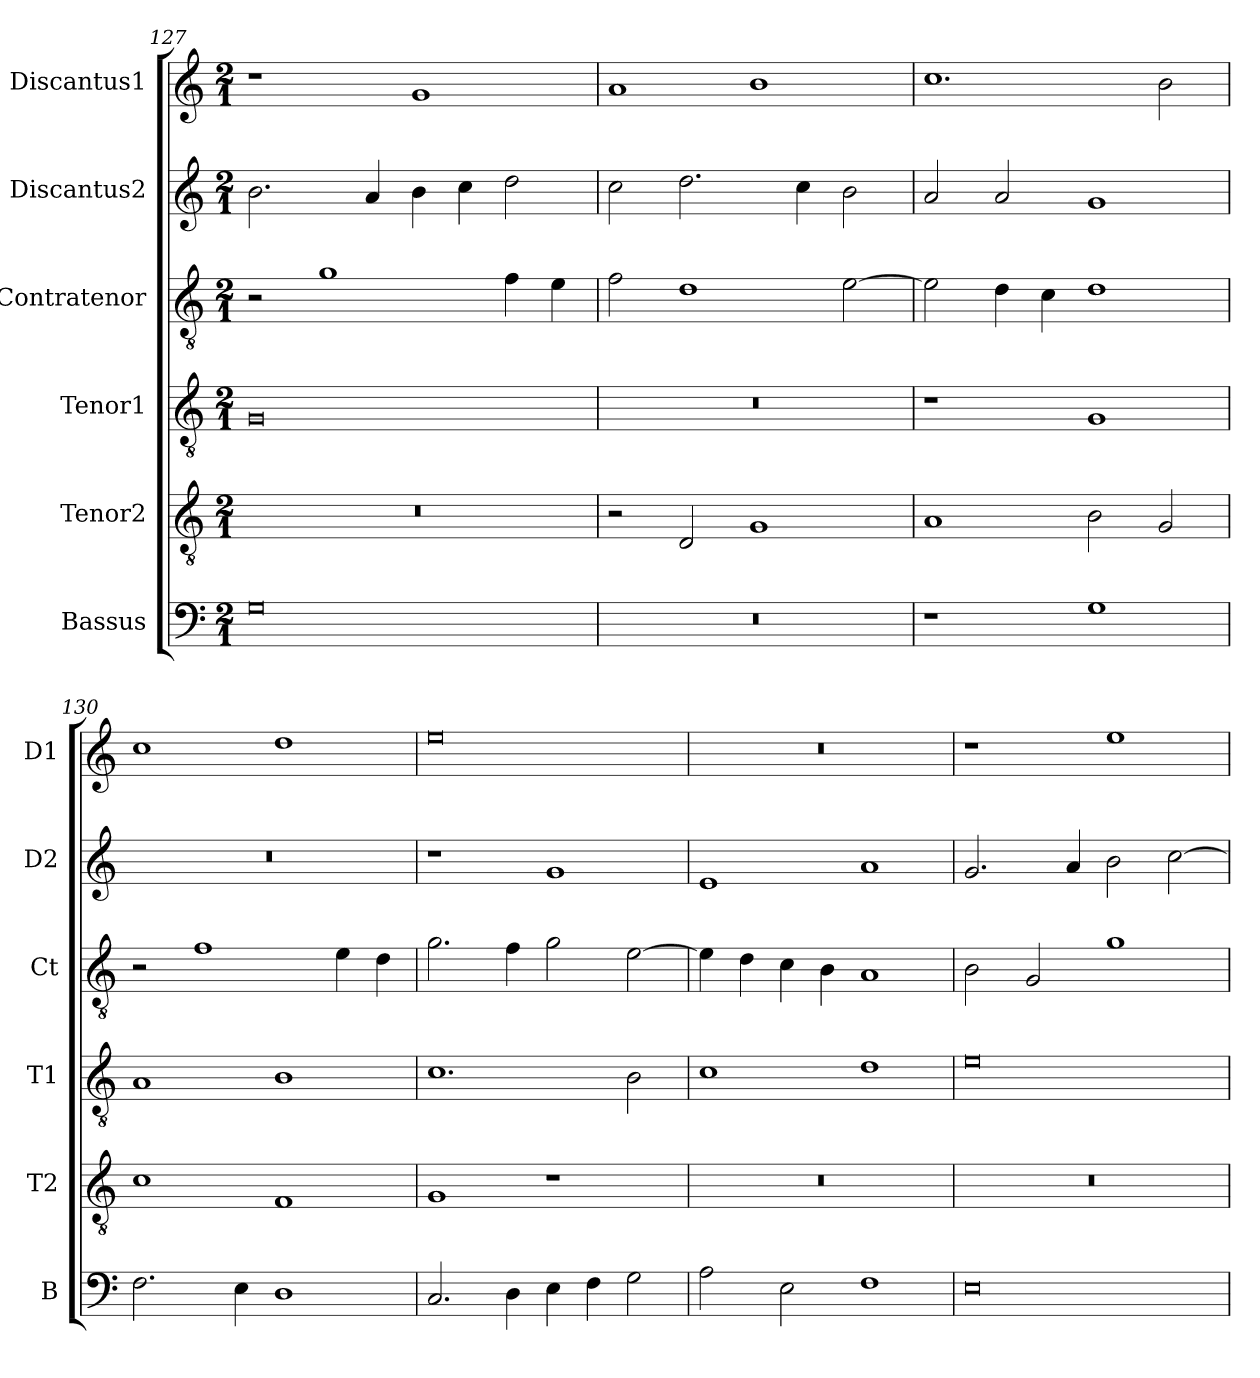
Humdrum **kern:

**kern	**kern	**kern	**kern	**kern	**kern
*part6	*part5	*part4	*part3	*part2	*part1
*staff6	*staff5	*staff4	*staff3	*staff2	*staff1
*I"Bassus	*I"Tenor2	*I"Tenor1	*I"Contratenor	*I"Discantus2	*I"Discantus1
*I'B	*I'T2	*I'T1	*I'Ct	*I'D2	*I'D1
*clefF4	*clefGv2	*clefGv2	*clefGv2	*clefG2	*clefG2
*k[]	*k[]	*k[]	*k[]	*k[]	*k[]
*M2/1	*M2/1	*M2/1	*M2/1	*M2/1	*M2/1
=127	=127	=127	=127	=127	=127
0G	0r	0G	2r	2.b\	1r
.	.	.	1g	.	.
.	.	.	.	4a/	.
.	.	.	.	4b\	1g
.	.	.	.	4cc\	.
.	.	.	4f\	2dd\	.
.	.	.	4e\	.	.
=128	=128	=128	=128	=128	=128
0r	2r	0r	2f\	2cc\	1a
.	2D/	.	1d	2.dd\	.
.	1G	.	.	.	1b
.	.	.	.	4cc\	.
.	.	.	[2e\	2b\	.
=129	=129	=129	=129	=129	=129
1r	1A	1r	2e\]	2a/	1.cc
.	.	.	4d\	2a/	.
.	.	.	4c\	.	.
1G	2B\	1G	1d	1g	.
.	2G/	.	.	.	2b\
=130	=130	=130	=130	=130	=130
2.F\	1c	1A	2r	0r	1cc
.	.	.	1f	.	.
4E\	.	.	.	.	.
1D	1F	1B	.	.	1dd
.	.	.	4e\	.	.
.	.	.	4d\	.	.
=131	=131	=131	=131	=131	=131
2.C/	1G	1.c	2.g\	1r	0ee
4D\	.	.	4f\	.	.
4E\	1r	.	2g\	1g	.
4F\	.	.	.	.	.
2G\	.	2B\	[2e\	.	.
=132	=132	=132	=132	=132	=132
2A\	0r	1c	4e\]	1e	0r
.	.	.	4d\	.	.
2E\	.	.	4c\	.	.
.	.	.	4B\	.	.
1F	.	1d	1A	1a	.
=133	=133	=133	=133	=133	=133
0E	0r	0e	2B\	2.g/	1r
.	.	.	2G/	.	.
.	.	.	.	4a/	.
.	.	.	1g	2b\	1ee
.	.	.	.	[2cc\	.
=	=	=	=	=	=
*-	*-	*-	*-	*-	*-
